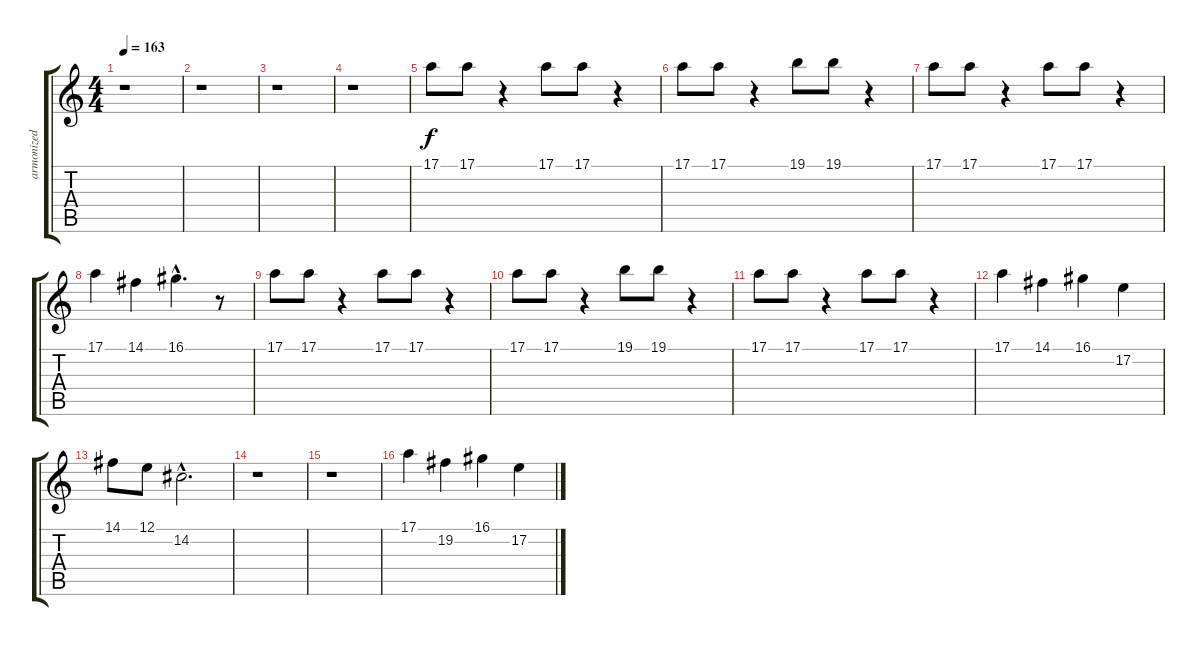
\track ("armonized vocals" "armonized ") {instrument oboe}
\staff {score tabs}
\tuning (E4 B3 G3 D3 A2 E2) {hide}
\ts (4 4)
\tempo 163
\clef g2
\ks c
r.1{dy f} |
r.1 |
r.1 |
r.1 |
17.1.8 17.1.8 r.4 17.1.8 17.1.8 r.4 |
17.1.8 17.1.8 r.4 19.1.8 19.1.8 r.4 |
17.1.8 17.1.8 r.4 17.1.8 17.1.8 r.4 |
17.1.4 14.1.4 16.1{hac}.4{d} r.8 |
17.1.8 17.1.8 r.4 17.1.8 17.1.8 r.4 |
17.1.8 17.1.8 r.4 19.1.8 19.1.8 r.4 |
17.1.8 17.1.8 r.4 17.1.8 17.1.8 r.4 |
17.1.4 14.1.4 16.1.4 17.2.4 |
14.1.8 12.1.8 14.2{hac}.2{d} |
r.1 |
r.1 |
17.1.4 19.2.4 16.1.4 17.2.4
